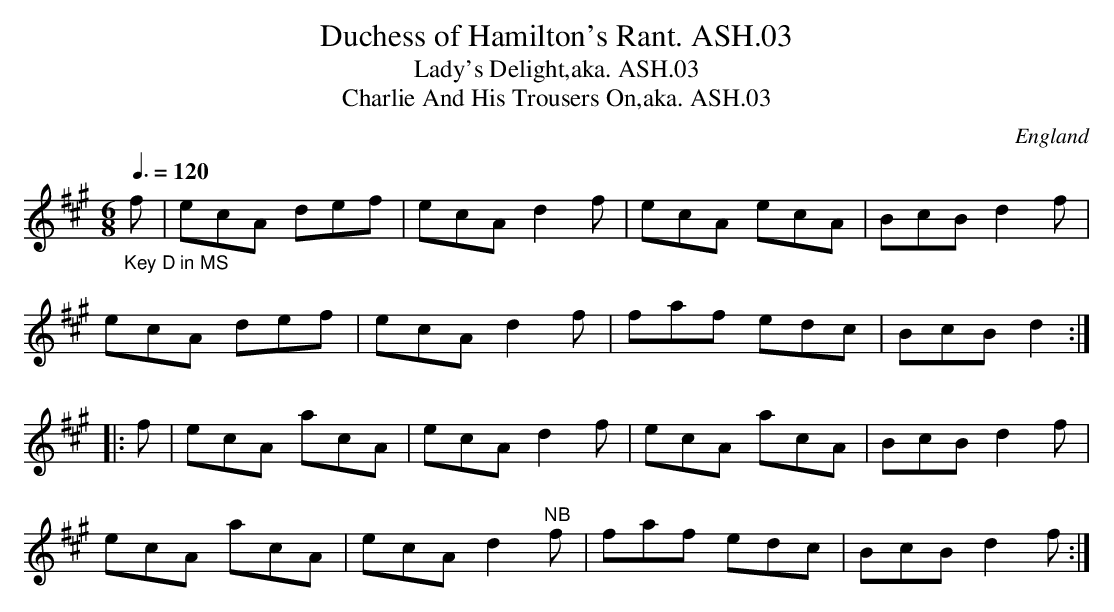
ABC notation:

X:1
T:Duchess of Hamilton's Rant. ASH.03
T:Lady's Delight,aka. ASH.03
T:Charlie And His Trousers On,aka. ASH.03
L:1/8
M:6/8
O:England
Q:3/8=120
K:A
"_Key D in MS"f | ecA def|ecA d2f|ecA ecA|BcB d2f|!
ecA def| ecA d2f|faf edc|BcB d2:|!
|:f | ecA acA|ecA d2f|ecA acA|BcB d2f|!
ecA acA|ecA d2"^NB"f|faf edc|BcB d2f :|
